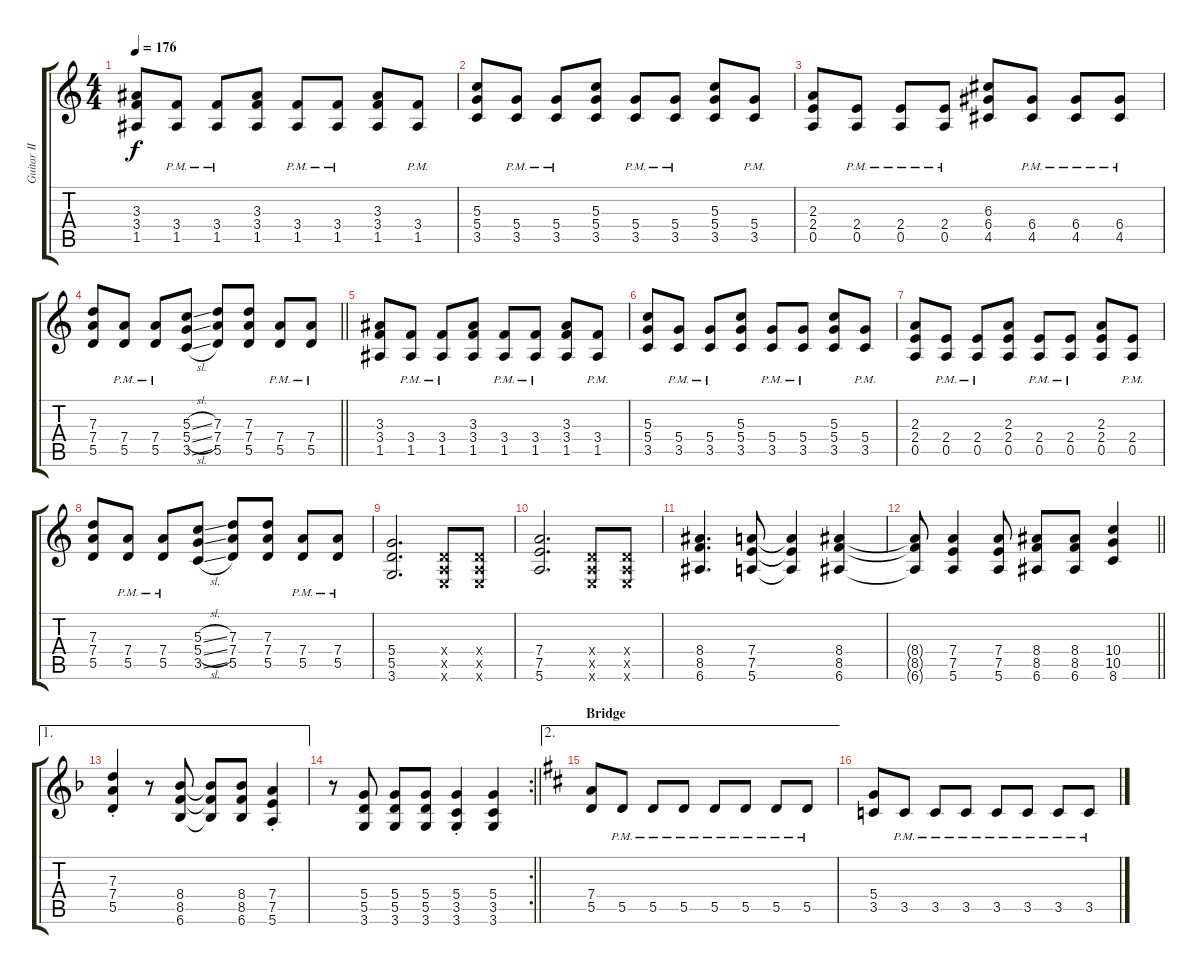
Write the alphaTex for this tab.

\track ("Guitar II" "Guitar II") {instrument distortionguitar}
\staff {score tabs}
\tuning (E4 B3 G3 D3 A2 E2) {hide}
\ts (4 4)
\tempo 176
\clef g2
\ks c
(3.3 3.4 1.5).8{dy f} (3.4{pm} 1.5{pm}).8 (3.4{pm} 1.5{pm}).8 (3.3 3.4 1.5).8 (3.4{pm} 1.5{pm}).8 (3.4{pm} 1.5{pm}).8 (3.3 3.4 1.5).8 (3.4{pm} 1.5{pm}).8 |
(5.3 5.4 3.5).8 (5.4{pm} 3.5{pm}).8 (5.4{pm} 3.5{pm}).8 (5.3 5.4 3.5).8 (5.4{pm} 3.5{pm}).8 (5.4{pm} 3.5{pm}).8 (5.3 5.4 3.5).8 (5.4{pm} 3.5{pm}).8 |
(2.3 2.4 0.5).8 (2.4{pm} 0.5{pm}).8 (2.4{pm} 0.5{pm}).8 (2.4{pm} 0.5{pm}).8 (6.3 6.4 4.5).8 (6.4{pm} 4.5{pm}).8 (6.4{pm} 4.5{pm}).8 (6.4{pm} 4.5{pm}).8 |
\barLineRight lightlight
(7.3 7.4 5.5).8 (7.4{pm} 5.5{pm}).8 (7.4{pm} 5.5{pm}).8 (5.3{sl} 5.4{sl} 3.5{sl}).8 (7.3 7.4 5.5).8 (7.3 7.4 5.5).8 (7.4{pm} 5.5{pm}).8 (7.4{pm} 5.5{pm}).8 |
(3.3 3.4 1.5).8 (3.4{pm} 1.5{pm}).8 (3.4{pm} 1.5{pm}).8 (3.3 3.4 1.5).8 (3.4{pm} 1.5{pm}).8 (3.4{pm} 1.5{pm}).8 (3.3 3.4 1.5).8 (3.4{pm} 1.5{pm}).8 |
(5.3 5.4 3.5).8 (5.4{pm} 3.5{pm}).8 (5.4{pm} 3.5{pm}).8 (5.3 5.4 3.5).8 (5.4{pm} 3.5{pm}).8 (5.4{pm} 3.5{pm}).8 (5.3 5.4 3.5).8 (5.4{pm} 3.5{pm}).8 |
(2.3 2.4 0.5).8 (2.4{pm} 0.5{pm}).8 (2.4{pm} 0.5{pm}).8 (2.3 2.4 0.5).8 (2.4{pm} 0.5{pm}).8 (2.4{pm} 0.5{pm}).8 (2.3 2.4 0.5).8 (2.4{pm} 0.5{pm}).8 |
(7.3 7.4 5.5).8 (7.4{pm} 5.5{pm}).8 (7.4{pm} 5.5{pm}).8 (5.3{sl} 5.4{sl} 3.5{sl}).8 (7.3 7.4 5.5).8 (7.3 7.4 5.5).8 (7.4{pm} 5.5{pm}).8 (7.4{pm} 5.5{pm}).8 |
(5.4 5.5 3.6).2{d} (0.4{x} 0.5{x} 0.6{x}).8 (0.4{x} 0.5{x} 0.6{x}).8 |
(7.4 7.5 5.6).2{d} (0.4{x} 0.5{x} 0.6{x}).8 (0.4{x} 0.5{x} 0.6{x}).8 |
(8.4 8.5 6.6).4{d} (7.4 7.5 5.6).8 (7.4{t} 7.5{t} 5.6{t}).4 (8.4 8.5 6.6).4 |
\barLineRight lightlight
(8.4{t} 8.5{t} 6.6{t}).8 (7.4 7.5 5.6).4 (7.4 7.5 5.6).8 (8.4 8.5 6.6).8 (8.4 8.5 6.6).8 (10.4 10.5 8.6).4 |
\ae 1
\ks f
(7.3{st} 7.4{st} 5.5{st}).4 r.8 (8.4 8.5 6.6).8 (8.4{t} 8.5{t} 6.6{t}).8 (8.4 8.5 6.6).8 (7.4{st} 7.5{st} 5.6{st}).4 |
\rc 2
\barLineRight lightlight
r.8 (5.4 5.5 3.6).8 (5.4 5.5 3.6).8 (5.4 5.5 3.6).8 (5.4{st} 3.5{st} 3.6{st}).4 (5.4 3.5 3.6).4 |
\ae 2
\section ("" "Bridge")
\ks d
(7.4 5.5).8{balance 14 instrument distortionguitar} 5.5{pm}.8 5.5{pm}.8 5.5{pm}.8 5.5{pm}.8 5.5{pm}.8 5.5{pm}.8 5.5{pm}.8 |
(5.4 3.5).8 3.5{pm}.8 3.5{pm}.8 3.5{pm}.8 3.5{pm}.8 3.5{pm}.8 3.5{pm}.8 3.5{pm}.8
